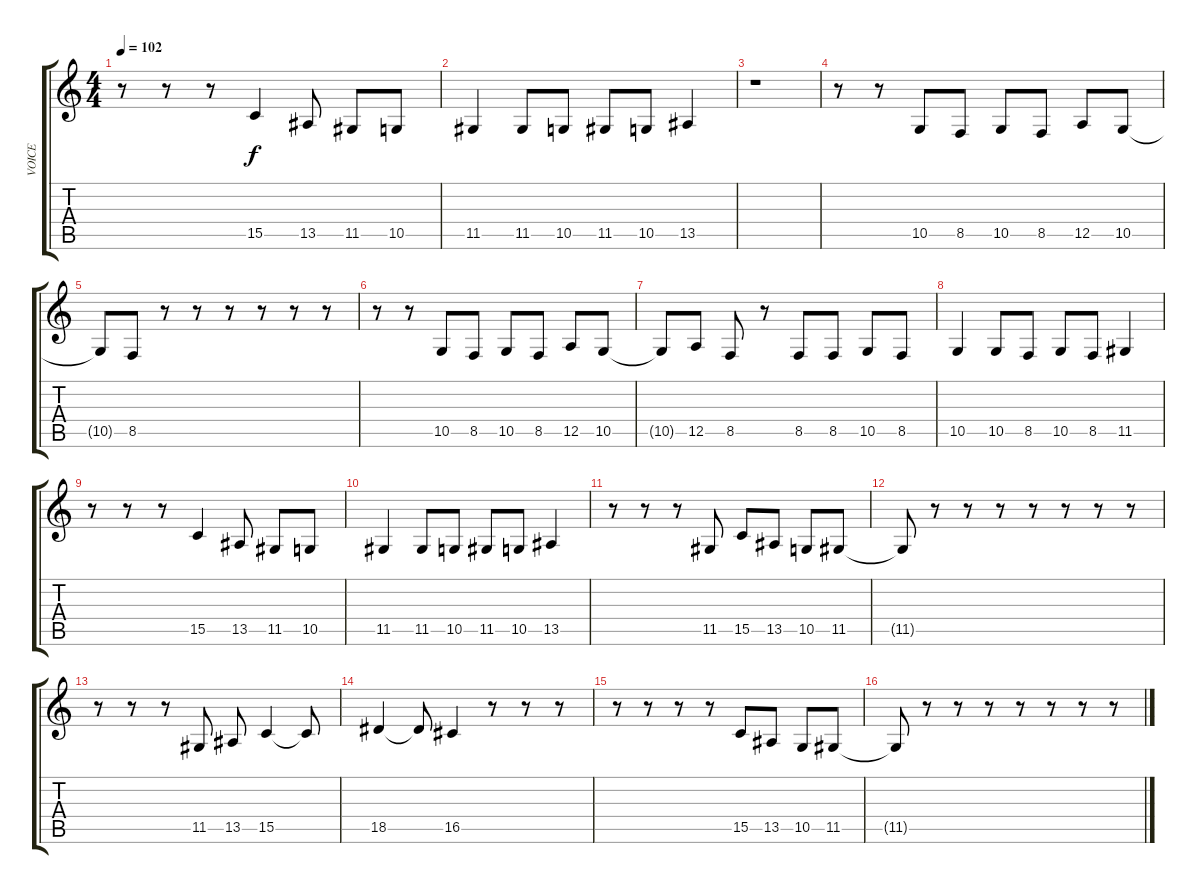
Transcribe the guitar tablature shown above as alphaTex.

\track ("VOICE" "VOICE") {instrument viola}
\staff {score tabs}
\tuning (E4 B3 G3 D3 A2 E2) {hide}
\ts (4 4)
\tempo 102
\clef g2
\ks c
r.8{dy f} r.8 r.8 15.5.4 13.5.8 11.5.8 10.5.8 |
11.5.4 11.5.8 10.5.8 11.5.8 10.5.8 13.5.4 |
r.1 |
r.8 r.8 10.5.8 8.5.8 10.5.8 8.5.8 12.5.8 10.5.8 |
10.5{t}.8 8.5.8 r.8 r.8 r.8 r.8 r.8 r.8 |
r.8 r.8 10.5.8 8.5.8 10.5.8 8.5.8 12.5.8 10.5.8 |
10.5{t}.8 12.5.8 8.5.8 r.8 8.5.8 8.5.8 10.5.8 8.5.8 |
10.5.4 10.5.8 8.5.8 10.5.8 8.5.8 11.5.4 |
r.8 r.8 r.8 15.5.4 13.5.8 11.5.8 10.5.8 |
11.5.4 11.5.8 10.5.8 11.5.8 10.5.8 13.5.4 |
r.8 r.8 r.8 11.5.8 15.5.8 13.5.8 10.5.8 11.5.8 |
11.5{t}.8 r.8 r.8 r.8 r.8 r.8 r.8 r.8 |
r.8 r.8 r.8 11.5.8 13.5.8 15.5.4 15.5{t}.8 |
18.5.4 18.5{t}.8 16.5.4 r.8 r.8 r.8 |
r.8 r.8 r.8 r.8 15.5.8 13.5.8 10.5.8 11.5.8 |
11.5{t}.8 r.8 r.8 r.8 r.8 r.8 r.8 r.8
